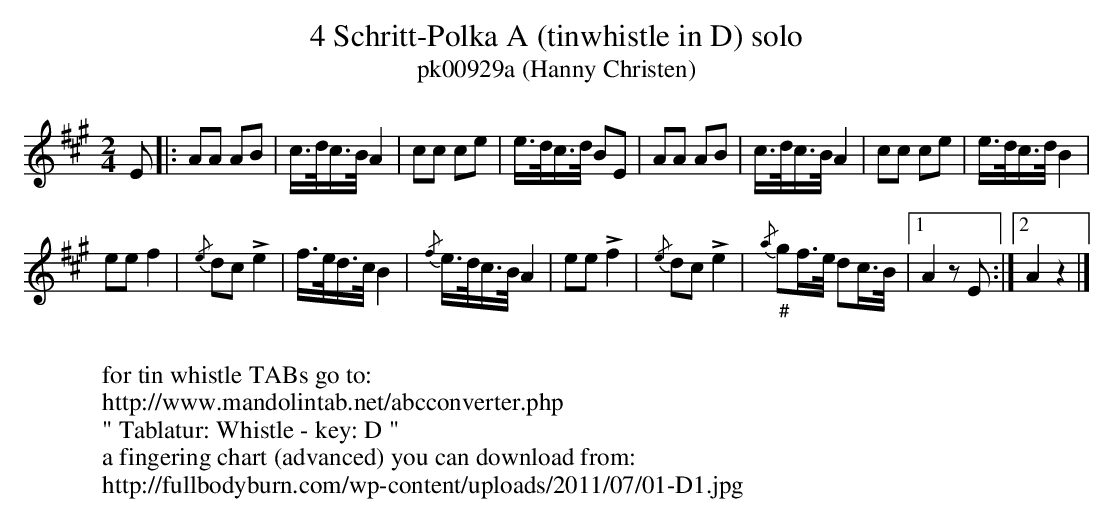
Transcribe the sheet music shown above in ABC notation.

X:1
T:4 Schritt-Polka A (tinwhistle in D) solo
T:pk00929a (Hanny Christen)
M:2/4
L:1/16
K:A transpose=12
E2 |: A2A2 A2B2 | c>dc>B A4 | c2c2 c2e2 | e>dc>d B2E2 | A2A2 A2B2 | c>dc>BA4 | c2c2 c2e2 | e>dc>dB4 |
e2e2f4 | {/e}d2c2 !>!e4 | f>ed>cB4 | {/f}e>dc>BA4 | e2e2!>!f4 | {/e}d2c2!>!e4 | {/a}"_#"g2f>e d2c>B |1 A4z2E2 :|2 A4z4 |]
W:
W:for tin whistle TABs go to:
W:http://www.mandolintab.net/abcconverter.php
W:" Tablatur: Whistle - key: D "
W:a fingering chart (advanced) you can download from:
W:http://fullbodyburn.com/wp-content/uploads/2011/07/01-D1.jpg
